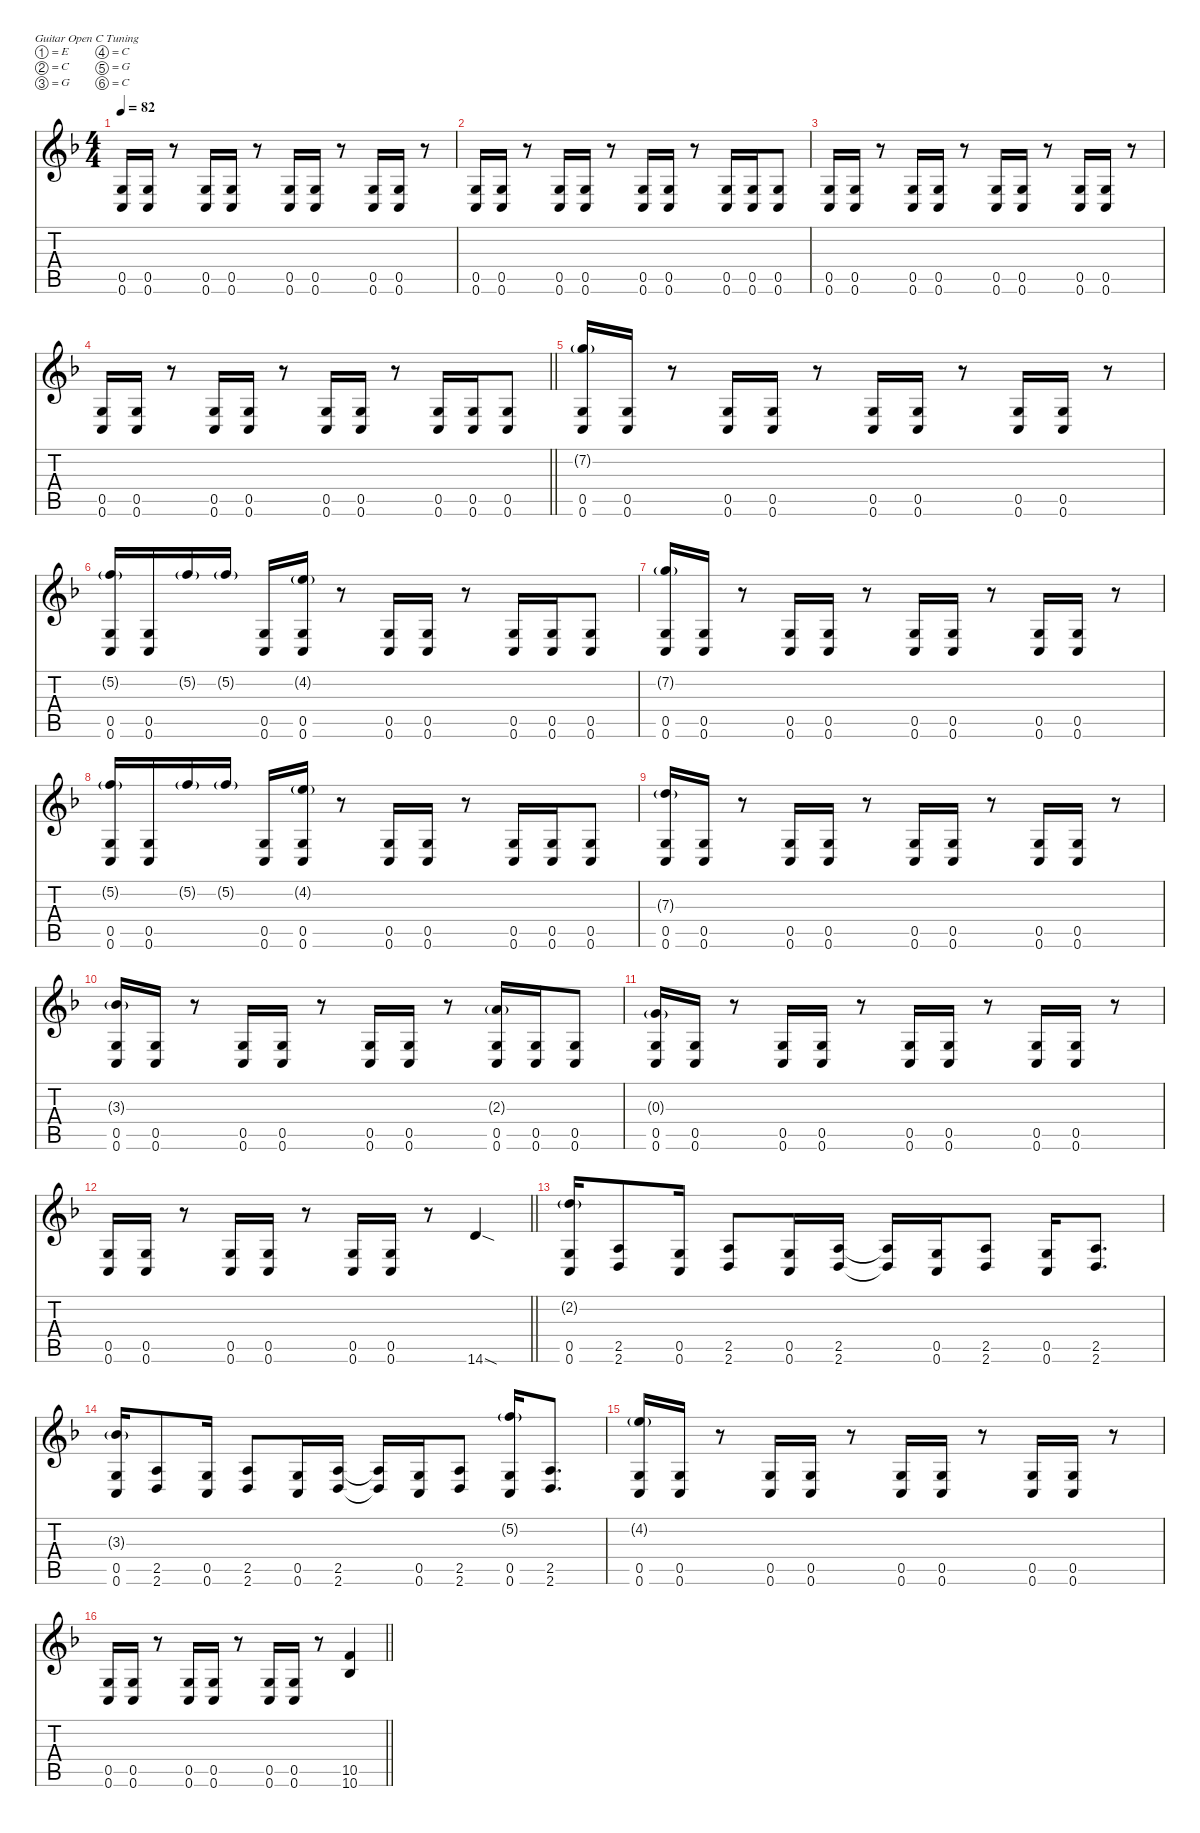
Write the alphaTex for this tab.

\defaultSystemsLayout 4
\hideDynamics
\bracketExtendMode nobrackets
\singleTrackTrackNamePolicy hidden
\multiTrackTrackNamePolicy hidden
\firstSystemTrackNameMode fullname
\firstSystemTrackNameOrientation horizontal
\otherSystemsTrackNameOrientation horizontal
\track ("Guitar 1" "dist.guit.") {defaultSystemsLayout 4 instrument distortionguitar}
\staff {score tabs}
\tuning (E4 C4 G3 C3 G2 C2)
\ts (4 4)
\tempo 82
\clef g2
\ks dminor
(0.5{acc forcenatural} 0.6{acc forcenatural}).16{dy f beam Up} (0.5{acc forcenatural} 0.6{acc forcenatural}).16{beam Up} r.8{beam Up} (0.5{acc forcenatural} 0.6{acc forcenatural}).16{beam Up} (0.5{acc forcenatural} 0.6{acc forcenatural}).16{beam Up} r.8{beam Up} (0.5{acc forcenatural} 0.6{acc forcenatural}).16{beam Up} (0.5{acc forcenatural} 0.6{acc forcenatural}).16{beam Up} r.8{beam Up} (0.5{acc forcenatural} 0.6{acc forcenatural}).16{beam Up} (0.5{acc forcenatural} 0.6{acc forcenatural}).16{beam Up} r.8{beam Up} |
(0.5{acc forcenatural} 0.6{acc forcenatural}).16{beam Up} (0.5{acc forcenatural} 0.6{acc forcenatural}).16{beam Up} r.8{beam Up} (0.5{acc forcenatural} 0.6{acc forcenatural}).16{beam Up} (0.5{acc forcenatural} 0.6{acc forcenatural}).16{beam Up} r.8{beam Up} (0.5{acc forcenatural} 0.6{acc forcenatural}).16{beam Up} (0.5{acc forcenatural} 0.6{acc forcenatural}).16{beam Up} r.8{beam Up} (0.5{acc forcenatural} 0.6{acc forcenatural}).16{beam Up} (0.5{acc forcenatural} 0.6{acc forcenatural}).16{beam Up} (0.5{acc forcenatural} 0.6{acc forcenatural}).8{beam Up} |
(0.5{acc forcenatural} 0.6{acc forcenatural}).16{beam Up} (0.5{acc forcenatural} 0.6{acc forcenatural}).16{beam Up} r.8{beam Up} (0.5{acc forcenatural} 0.6{acc forcenatural}).16{beam Up} (0.5{acc forcenatural} 0.6{acc forcenatural}).16{beam Up} r.8{beam Up} (0.5{acc forcenatural} 0.6{acc forcenatural}).16{beam Up} (0.5{acc forcenatural} 0.6{acc forcenatural}).16{beam Up} r.8{beam Up} (0.5{acc forcenatural} 0.6{acc forcenatural}).16{beam Up} (0.5{acc forcenatural} 0.6{acc forcenatural}).16{beam Up} r.8{beam Up} |
\barLineRight lightlight
(0.5{acc forcenatural} 0.6{acc forcenatural}).16{beam Up} (0.5{acc forcenatural} 0.6{acc forcenatural}).16{beam Up} r.8{beam Up} (0.5{acc forcenatural} 0.6{acc forcenatural}).16{beam Up} (0.5{acc forcenatural} 0.6{acc forcenatural}).16{beam Up} r.8{beam Up} (0.5{acc forcenatural} 0.6{acc forcenatural}).16{beam Up} (0.5{acc forcenatural} 0.6{acc forcenatural}).16{beam Up} r.8{beam Up} (0.5{acc forcenatural} 0.6{acc forcenatural}).16{beam Up} (0.5{acc forcenatural} 0.6{acc forcenatural}).16{beam Up} (0.5{acc forcenatural} 0.6{acc forcenatural}).8{beam Up} |
(7.2{g acc forcenatural} 0.5{acc forcenatural} 0.6{acc forcenatural}).16{beam Up} (0.5{acc forcenatural} 0.6{acc forcenatural}).16{beam Up} r.8{beam Up} (0.5{acc forcenatural} 0.6{acc forcenatural}).16{beam Up} (0.5{acc forcenatural} 0.6{acc forcenatural}).16{beam Up} r.8{beam Up} (0.5{acc forcenatural} 0.6{acc forcenatural}).16{beam Up} (0.5{acc forcenatural} 0.6{acc forcenatural}).16{beam Up} r.8{beam Up} (0.5{acc forcenatural} 0.6{acc forcenatural}).16{beam Up} (0.5{acc forcenatural} 0.6{acc forcenatural}).16{beam Up} r.8{beam Up} |
(5.2{g acc forcenatural} 0.5{acc forcenatural} 0.6{acc forcenatural}).16{beam Up} (0.5{acc forcenatural} 0.6{acc forcenatural}).16{beam Up} 5.2{g acc forcenatural}.16{dy mf beam Up} 5.2{g acc forcenatural}.16{beam Up} (0.5{acc forcenatural} 0.6{acc forcenatural}).16{dy f beam Up} (4.2{g acc forcenatural} 0.5{acc forcenatural} 0.6{acc forcenatural}).16{beam Up} r.8{beam Up} (0.5{acc forcenatural} 0.6{acc forcenatural}).16{beam Up} (0.5{acc forcenatural} 0.6{acc forcenatural}).16{beam Up} r.8{beam Up} (0.5{acc forcenatural} 0.6{acc forcenatural}).16{beam Up} (0.5{acc forcenatural} 0.6{acc forcenatural}).16{beam Up} (0.5{acc forcenatural} 0.6{acc forcenatural}).8{beam Up} |
(7.2{g acc forcenatural} 0.5{acc forcenatural} 0.6{acc forcenatural}).16{beam Up} (0.5{acc forcenatural} 0.6{acc forcenatural}).16{beam Up} r.8{beam Up} (0.5{acc forcenatural} 0.6{acc forcenatural}).16{beam Up} (0.5{acc forcenatural} 0.6{acc forcenatural}).16{beam Up} r.8{beam Up} (0.5{acc forcenatural} 0.6{acc forcenatural}).16{beam Up} (0.5{acc forcenatural} 0.6{acc forcenatural}).16{beam Up} r.8{beam Up} (0.5{acc forcenatural} 0.6{acc forcenatural}).16{beam Up} (0.5{acc forcenatural} 0.6{acc forcenatural}).16{beam Up} r.8{beam Up} |
(5.2{g acc forcenatural} 0.5{acc forcenatural} 0.6{acc forcenatural}).16{beam Up} (0.5{acc forcenatural} 0.6{acc forcenatural}).16{beam Up} 5.2{g acc forcenatural}.16{dy mf beam Up} 5.2{g acc forcenatural}.16{beam Up} (0.5{acc forcenatural} 0.6{acc forcenatural}).16{dy f beam Up} (4.2{g acc forcenatural} 0.5{acc forcenatural} 0.6{acc forcenatural}).16{beam Up} r.8{beam Up} (0.5{acc forcenatural} 0.6{acc forcenatural}).16{beam Up} (0.5{acc forcenatural} 0.6{acc forcenatural}).16{beam Up} r.8{beam Up} (0.5{acc forcenatural} 0.6{acc forcenatural}).16{beam Up} (0.5{acc forcenatural} 0.6{acc forcenatural}).16{beam Up} (0.5{acc forcenatural} 0.6{acc forcenatural}).8{beam Up} |
(7.3{g acc forcenatural} 0.5{acc forcenatural} 0.6{acc forcenatural}).16{beam Up} (0.5{acc forcenatural} 0.6{acc forcenatural}).16{beam Up} r.8{beam Up} (0.5{acc forcenatural} 0.6{acc forcenatural}).16{beam Up} (0.5{acc forcenatural} 0.6{acc forcenatural}).16{beam Up} r.8{beam Up} (0.5{acc forcenatural} 0.6{acc forcenatural}).16{beam Up} (0.5{acc forcenatural} 0.6{acc forcenatural}).16{beam Up} r.8{beam Up} (0.5{acc forcenatural} 0.6{acc forcenatural}).16{beam Up} (0.5{acc forcenatural} 0.6{acc forcenatural}).16{beam Up} r.8{beam Up} |
(3.3{g acc b} 0.5{acc forcenatural} 0.6{acc forcenatural}).16{beam Up} (0.5{acc forcenatural} 0.6{acc forcenatural}).16{beam Up} r.8{beam Up} (0.5{acc forcenatural} 0.6{acc forcenatural}).16{beam Up} (0.5{acc forcenatural} 0.6{acc forcenatural}).16{beam Up} r.8{beam Up} (0.5{acc forcenatural} 0.6{acc forcenatural}).16{beam Up} (0.5{acc forcenatural} 0.6{acc forcenatural}).16{beam Up} r.8{beam Up} (2.3{g acc forcenatural} 0.5{acc forcenatural} 0.6{acc forcenatural}).16{beam Up} (0.5{acc forcenatural} 0.6{acc forcenatural}).16{beam Up} (0.5{acc forcenatural} 0.6{acc forcenatural}).8{beam Up} |
(0.3{g acc forcenatural} 0.5{acc forcenatural} 0.6{acc forcenatural}).16{beam Up} (0.5{acc forcenatural} 0.6{acc forcenatural}).16{beam Up} r.8{beam Up} (0.5{acc forcenatural} 0.6{acc forcenatural}).16{beam Up} (0.5{acc forcenatural} 0.6{acc forcenatural}).16{beam Up} r.8{beam Up} (0.5{acc forcenatural} 0.6{acc forcenatural}).16{beam Up} (0.5{acc forcenatural} 0.6{acc forcenatural}).16{beam Up} r.8{beam Up} (0.5{acc forcenatural} 0.6{acc forcenatural}).16{beam Up} (0.5{acc forcenatural} 0.6{acc forcenatural}).16{beam Up} r.8{beam Up} |
\barLineRight lightlight
(0.5{acc forcenatural} 0.6{acc forcenatural}).16{beam Up} (0.5{acc forcenatural} 0.6{acc forcenatural}).16{beam Up} r.8{beam Up} (0.5{acc forcenatural} 0.6{acc forcenatural}).16{beam Up} (0.5{acc forcenatural} 0.6{acc forcenatural}).16{beam Up} r.8{beam Up} (0.5{acc forcenatural} 0.6{acc forcenatural}).16{beam Up} (0.5{acc forcenatural} 0.6{acc forcenatural}).16{beam Up} r.8{beam Up} 14.6{sod acc forcenatural}.4{beam Up} |
(2.2{g acc forcenatural} 0.5{acc forcenatural} 0.6{acc forcenatural}).16{beam Up} (2.5{acc forcenatural} 2.6{acc forcenatural}).8{beam Up} (0.5{acc forcenatural} 0.6{acc forcenatural}).16{beam Up} (2.5{acc forcenatural} 2.6{acc forcenatural}).8{beam Up} (0.5{acc forcenatural} 0.6{acc forcenatural}).16{beam Up} (2.5{acc forcenatural} 2.6{acc forcenatural}).16{beam Up} (2.5{t acc forcenatural} 2.6{t acc forcenatural}).16{beam Up} (0.5{acc forcenatural} 0.6{acc forcenatural}).16{beam Up} (2.5{acc forcenatural} 2.6{acc forcenatural}).8{beam Up} (0.5{acc forcenatural} 0.6{acc forcenatural}).16{beam Up} (2.5{acc forcenatural} 2.6{acc forcenatural}).8{d beam Up} |
(3.3{g acc b} 0.5{acc forcenatural} 0.6{acc forcenatural}).16{beam Up} (2.5{acc forcenatural} 2.6{acc forcenatural}).8{beam Up} (0.5{acc forcenatural} 0.6{acc forcenatural}).16{beam Up} (2.5{acc forcenatural} 2.6{acc forcenatural}).8{beam Up} (0.5{acc forcenatural} 0.6{acc forcenatural}).16{beam Up} (2.5{acc forcenatural} 2.6{acc forcenatural}).16{beam Up} (2.5{t acc forcenatural} 2.6{t acc forcenatural}).16{beam Up} (0.5{acc forcenatural} 0.6{acc forcenatural}).16{beam Up} (2.5{acc forcenatural} 2.6{acc forcenatural}).8{beam Up} (5.2{g acc forcenatural} 0.5{acc forcenatural} 0.6{acc forcenatural}).16{beam Up} (2.5{acc forcenatural} 2.6{acc forcenatural}).8{d beam Up} |
(4.2{g acc forcenatural} 0.5{acc forcenatural} 0.6{acc forcenatural}).16{beam Up} (0.5{acc forcenatural} 0.6{acc forcenatural}).16{beam Up} r.8{beam Up} (0.5{acc forcenatural} 0.6{acc forcenatural}).16{beam Up} (0.5{acc forcenatural} 0.6{acc forcenatural}).16{beam Up} r.8{beam Up} (0.5{acc forcenatural} 0.6{acc forcenatural}).16{beam Up} (0.5{acc forcenatural} 0.6{acc forcenatural}).16{beam Up} r.8{beam Up} (0.5{acc forcenatural} 0.6{acc forcenatural}).16{beam Up} (0.5{acc forcenatural} 0.6{acc forcenatural}).16{beam Up} r.8{beam Up} |
\barLineRight lightlight
(0.5{acc forcenatural} 0.6{acc forcenatural}).16{beam Up} (0.5{acc forcenatural} 0.6{acc forcenatural}).16{beam Up} r.8{beam Up} (0.5{acc forcenatural} 0.6{acc forcenatural}).16{beam Up} (0.5{acc forcenatural} 0.6{acc forcenatural}).16{beam Up} r.8{beam Up} (0.5{acc forcenatural} 0.6{acc forcenatural}).16{beam Up} (0.5{acc forcenatural} 0.6{acc forcenatural}).16{beam Up} r.8{beam Up} (10.5{acc forcenatural} 10.6{acc b}).4{beam Up}
